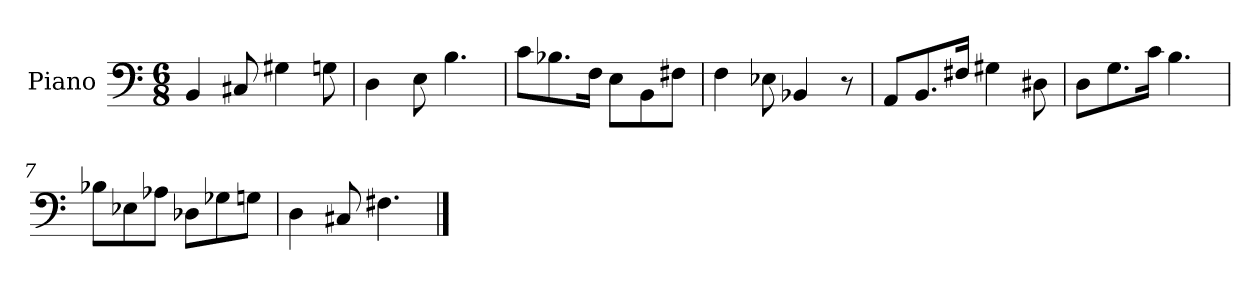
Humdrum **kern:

**kern
*part1
*staff1
*I"Piano
*I'Pno.
*clefF4
*k[]
*M6/8
=1
4BB/
8C#X/
4G#X\
8Gn\
=2
4D\
8E\
4.B\
=3
8c\L
8.B-X\
16F\Jk
8E\L
8BB\
8F#X\J
=4
4F\
8E-X\
4BB-X/
8r
=5
8AA/L
8.BB/
16F#X/Jk
4G#X\
8D#X\
=6
8D\L
8.G\
16c\Jk
4.B\
=7
8B-X\L
8E-X\
8A-X\J
8D-X\L
8G-X\
8Gn\J
!!LO:LB:g=z
=8
4D\
8C#X/
4.F#X\
==
*-
